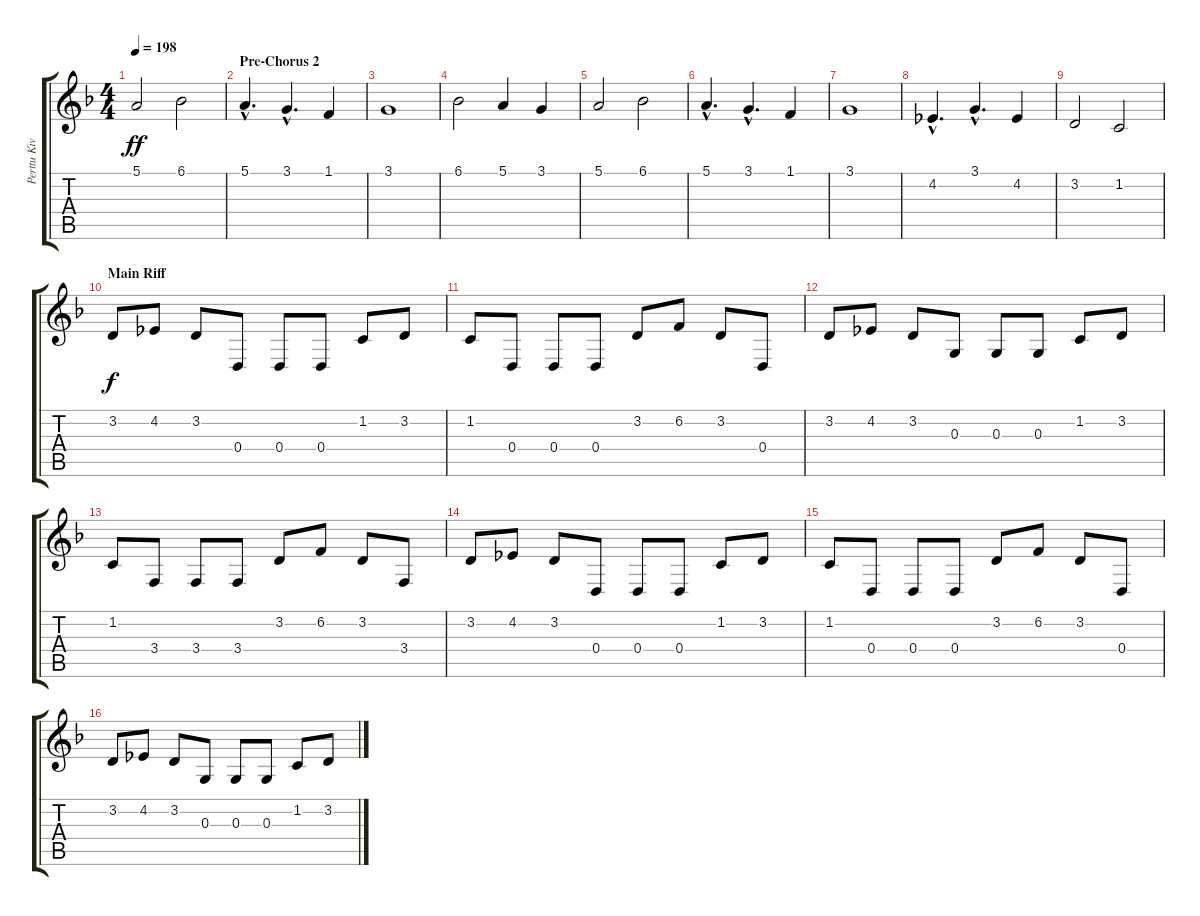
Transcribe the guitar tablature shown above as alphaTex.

\track ("Perttu Kivilaakso - Lead Cello" "Perttu Kiv") {instrument cello}
\staff {score tabs}
\tuning (E4 B3 G3 D3 A2 E2) {hide}
\ts (4 4)
\tempo 198
\clef g2
\ks f
5.1{t}.2{dy ff} 6.1.2 |
\section ("" "Pre-Chorus 2")
5.1{hac}.4{d} 3.1{hac}.4{d} 1.1.4 |
3.1.1 |
6.1.2 5.1.4 3.1.4 |
5.1.2 6.1.2 |
5.1{hac}.4{d} 3.1{hac}.4{d} 1.1.4 |
3.1.1 |
4.2{hac}.4{d} 3.1{hac}.4{d} 4.2.4 |
3.2.2 1.2.2 |
\section ("" "Main Riff")
3.2.8{dy f} 4.2.8 3.2.8 0.4.8 0.4.8 0.4.8 1.2.8 3.2.8 |
1.2.8 0.4.8 0.4.8 0.4.8 3.2.8 6.2.8 3.2.8 0.4.8 |
3.2.8 4.2.8 3.2.8 0.3.8 0.3.8 0.3.8 1.2.8 3.2.8 |
1.2.8 3.4.8 3.4.8 3.4.8 3.2.8 6.2.8 3.2.8 3.4.8 |
3.2.8 4.2.8 3.2.8 0.4.8 0.4.8 0.4.8 1.2.8 3.2.8 |
1.2.8 0.4.8 0.4.8 0.4.8 3.2.8 6.2.8 3.2.8 0.4.8 |
3.2.8 4.2.8 3.2.8 0.3.8 0.3.8 0.3.8 1.2.8 3.2.8
